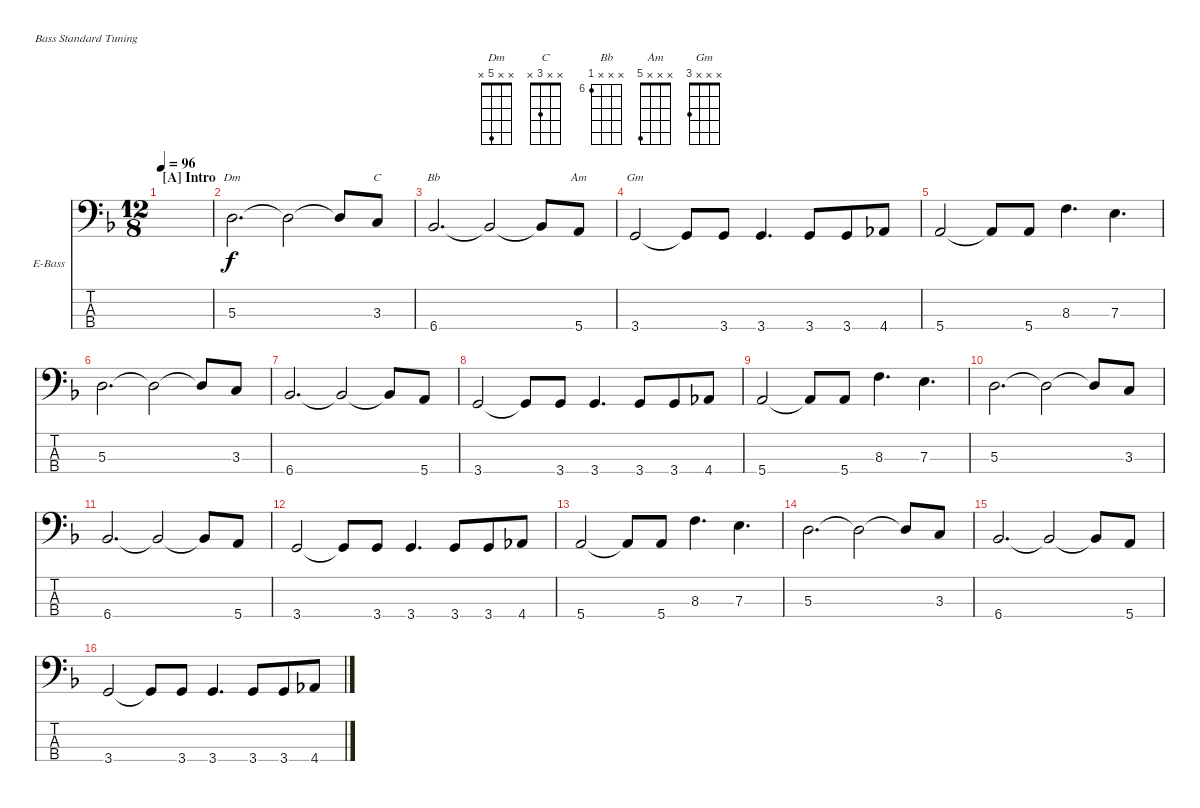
\defaultSystemsLayout 4
\bracketExtendMode nobrackets
\firstSystemTrackNameOrientation horizontal
\otherSystemsTrackNameOrientation horizontal
\track ("Electric Bass" "E-Bass") {multiBarRest instrument electricbassfinger}
\staff {score tabs}
\tuning (G2 D2 A1 E1)
\chord ("Dm" x x 5 x)
\chord ("C" x x 3 x)
\chord ("Bb" x x x 6) {firstfret 6}
\chord ("Am" x x x 5)
\chord ("Gm" x x x 3)
\ts (12 8)
\section ("A" "Intro")
\ac
\tempo 96
\clef f4
\ks dminor
|
5.3.2{d ch "Dm"} 5.3{t}.2 5.3{t}.8 3.3.8{ch "C"} |
6.4.2{d ch "Bb"} 6.4{t}.2 6.4{t}.8 5.4.8{ch "Am"} |
3.4.2{ch "Gm"} 3.4{t}.8 3.4.8 3.4.4{d} 3.4.8 3.4.8 4.4.8 |
5.4.2 5.4{t}.8 5.4.8 8.3.4{d} 7.3.4{d} |
5.3.2{d} 5.3{t}.2 5.3{t}.8 3.3.8 |
6.4.2{d} 6.4{t}.2 6.4{t}.8 5.4.8 |
3.4.2 3.4{t}.8 3.4.8 3.4.4{d} 3.4.8 3.4.8 4.4.8 |
5.4.2 5.4{t}.8 5.4.8 8.3.4{d} 7.3.4{d} |
5.3.2{d} 5.3{t}.2 5.3{t}.8 3.3.8 |
6.4.2{d} 6.4{t}.2 6.4{t}.8 5.4.8 |
3.4.2 3.4{t}.8 3.4.8 3.4.4{d} 3.4.8 3.4.8 4.4.8 |
5.4.2 5.4{t}.8 5.4.8 8.3.4{d} 7.3.4{d} |
5.3.2{d} 5.3{t}.2 5.3{t}.8 3.3.8 |
6.4.2{d} 6.4{t}.2 6.4{t}.8 5.4.8 |
3.4.2 3.4{t}.8 3.4.8 3.4.4{d} 3.4.8 3.4.8 4.4.8
